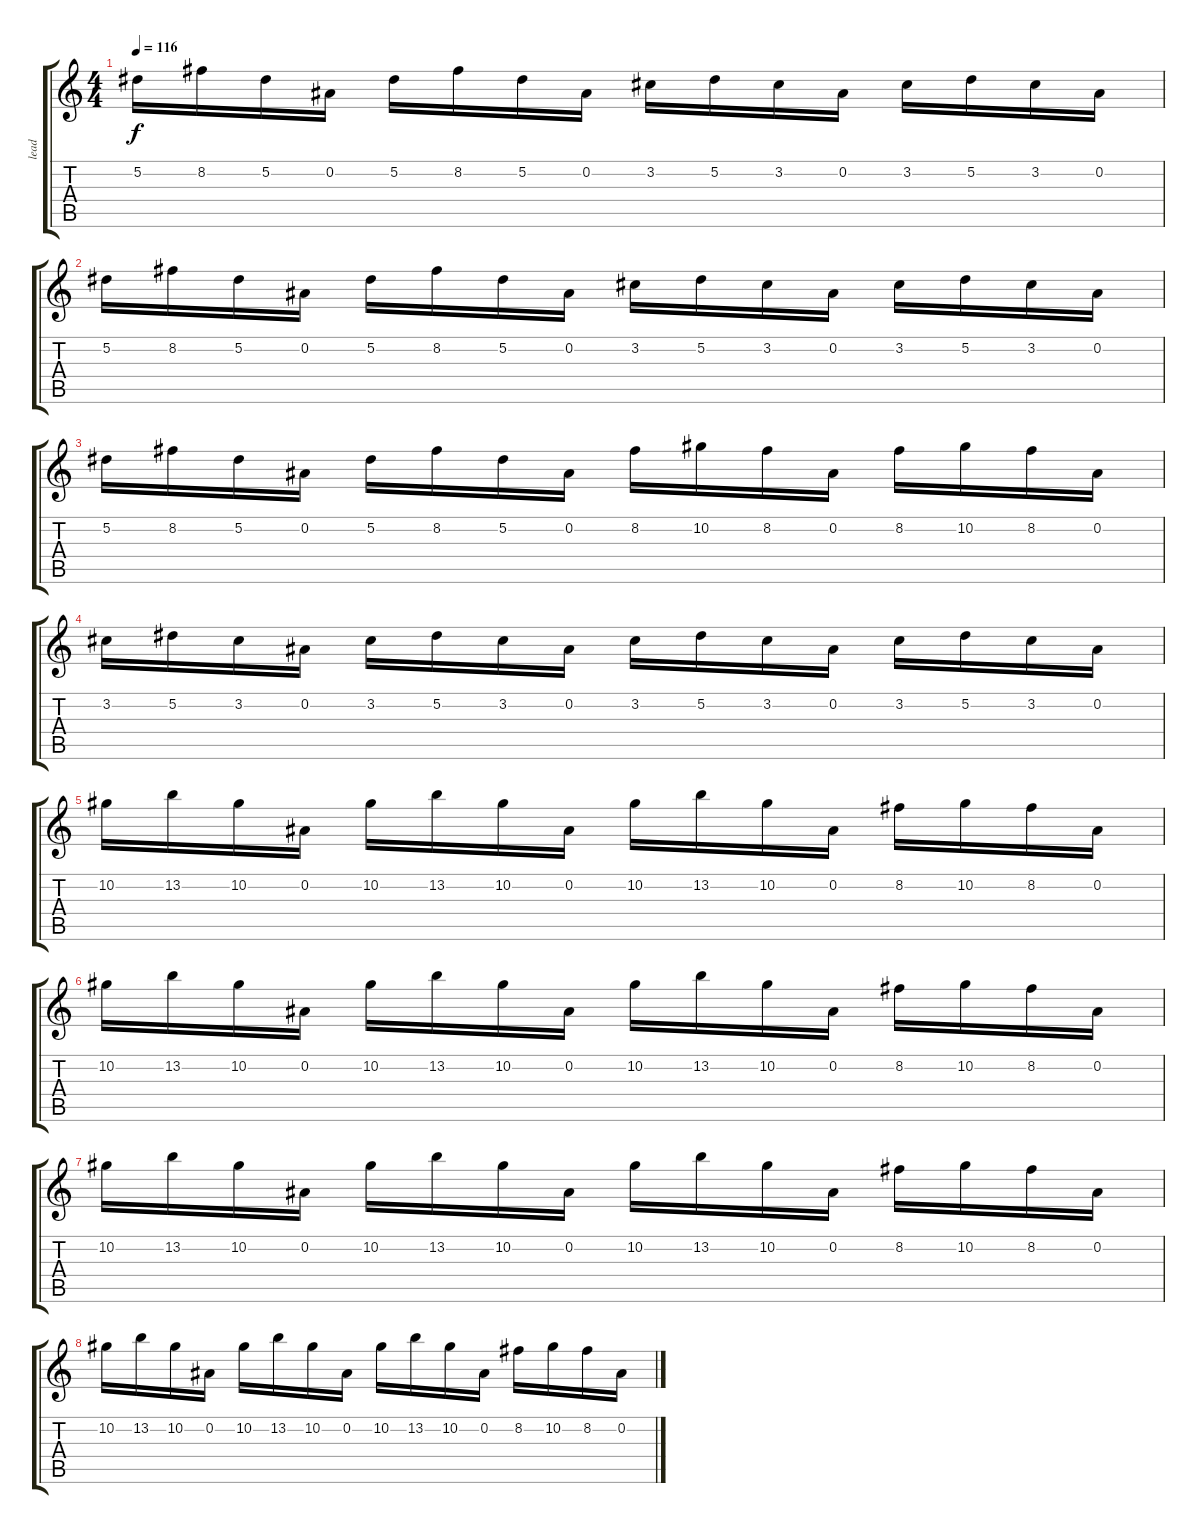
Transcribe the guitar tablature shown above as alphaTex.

\track ("lead" "lead") {instrument distortionguitar}
\staff {score tabs}
\tuning (Eb4 Bb3 Gb3 Db3 Ab2 Db2) {hide}
\ts (4 4)
\tempo 116
\clef g2
\ks c
5.2.16{dy f} 8.2.16 5.2.16 0.2.16 5.2.16 8.2.16 5.2.16 0.2.16 3.2.16 5.2.16 3.2.16 0.2.16 3.2.16 5.2.16 3.2.16 0.2.16 |
5.2.16 8.2.16 5.2.16 0.2.16 5.2.16 8.2.16 5.2.16 0.2.16 3.2.16 5.2.16 3.2.16 0.2.16 3.2.16 5.2.16 3.2.16 0.2.16 |
5.2.16 8.2.16 5.2.16 0.2.16 5.2.16 8.2.16 5.2.16 0.2.16 8.2.16 10.2.16 8.2.16 0.2.16 8.2.16 10.2.16 8.2.16 0.2.16 |
3.2.16 5.2.16 3.2.16 0.2.16 3.2.16 5.2.16 3.2.16 0.2.16 3.2.16 5.2.16 3.2.16 0.2.16 3.2.16 5.2.16 3.2.16 0.2.16 |
10.2.16 13.2.16 10.2.16 0.2.16 10.2.16 13.2.16 10.2.16 0.2.16 10.2.16 13.2.16 10.2.16 0.2.16 8.2.16 10.2.16 8.2.16 0.2.16 |
10.2.16 13.2.16 10.2.16 0.2.16 10.2.16 13.2.16 10.2.16 0.2.16 10.2.16 13.2.16 10.2.16 0.2.16 8.2.16 10.2.16 8.2.16 0.2.16 |
10.2.16 13.2.16 10.2.16 0.2.16 10.2.16 13.2.16 10.2.16 0.2.16 10.2.16 13.2.16 10.2.16 0.2.16 8.2.16 10.2.16 8.2.16 0.2.16 |
10.2.16 13.2.16 10.2.16 0.2.16 10.2.16 13.2.16 10.2.16 0.2.16 10.2.16 13.2.16 10.2.16 0.2.16 8.2.16 10.2.16 8.2.16 0.2.16
